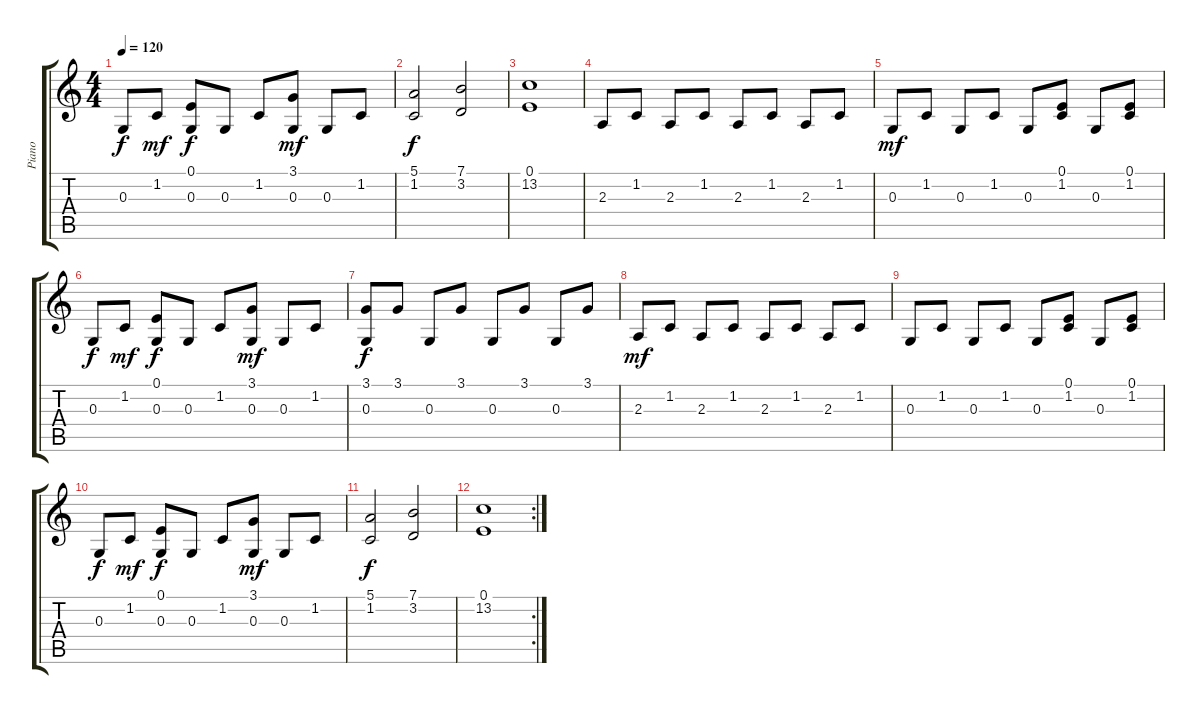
\track ("Piano" "Piano") {instrument acousticgrandpiano}
\staff {score tabs}
\tuning (E4 B3 G3 D3 A2 E2) {hide}
\ts (4 4)
\tempo 120
\clef g2
\ks c
0.3.8{dy f} 1.2.8{dy mf} (0.1 0.3).8{dy f} 0.3.8 1.2.8 (3.1 0.3).8{dy mf} 0.3.8 1.2.8 |
(5.1 1.2).2{dy f} (7.1 3.2).2 |
(0.1 13.2).1 |
2.3.8 1.2.8 2.3.8 1.2.8 2.3.8 1.2.8 2.3.8 1.2.8 |
0.3.8{dy mf} 1.2.8 0.3.8 1.2.8 0.3.8 (0.1 1.2).8 0.3.8 (0.1 1.2).8 |
0.3.8{dy f} 1.2.8{dy mf} (0.1 0.3).8{dy f} 0.3.8 1.2.8 (3.1 0.3).8{dy mf} 0.3.8 1.2.8 |
(3.1 0.3).8{dy f} 3.1.8 0.3.8 3.1.8 0.3.8 3.1.8 0.3.8 3.1.8 |
2.3.8{dy mf} 1.2.8 2.3.8 1.2.8 2.3.8 1.2.8 2.3.8 1.2.8 |
0.3.8 1.2.8 0.3.8 1.2.8 0.3.8 (0.1 1.2).8 0.3.8 (0.1 1.2).8 |
0.3.8{dy f} 1.2.8{dy mf} (0.1 0.3).8{dy f} 0.3.8 1.2.8 (3.1 0.3).8{dy mf} 0.3.8 1.2.8 |
(5.1 1.2).2{dy f} (7.1 3.2).2 |
\rc 2
(0.1 13.2).1
